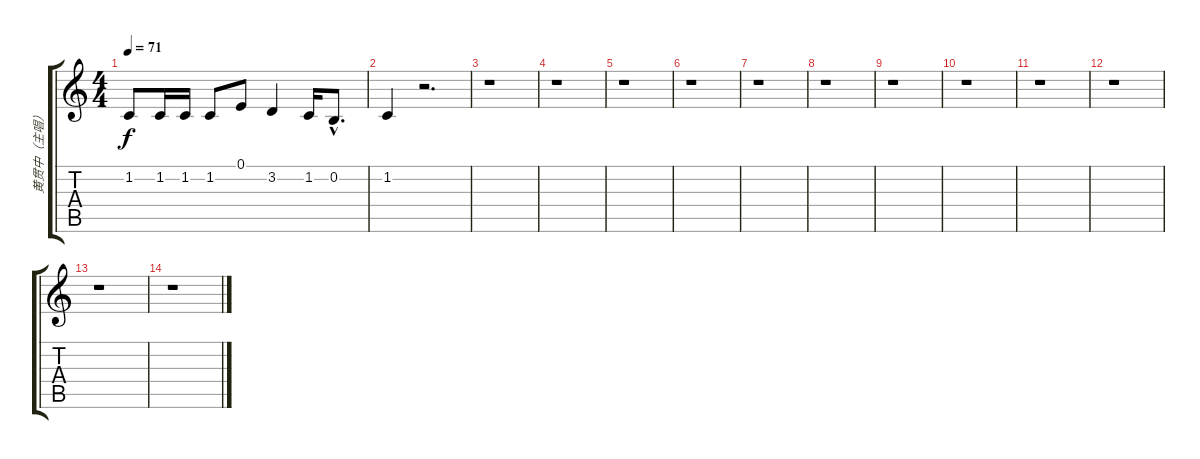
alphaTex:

\track ("黄贯中（主唱）" "黄贯中（主唱）") {instrument choiraahs}
\staff {score tabs}
\tuning (E4 B3 G3 D3 A2 E2) {hide}
\ts (4 4)
\tempo 71
\clef g2
\ks c
1.2.8{dy f} 1.2.16 1.2.16 1.2.8 0.1.8 3.2.4 1.2.16 0.2{hac}.8{d} |
1.2.4 r.2{d} |
r.1 |
r.1 |
r.1 |
r.1 |
r.1 |
r.1 |
r.1 |
r.1 |
r.1 |
r.1 |
r.1 |
r.1
